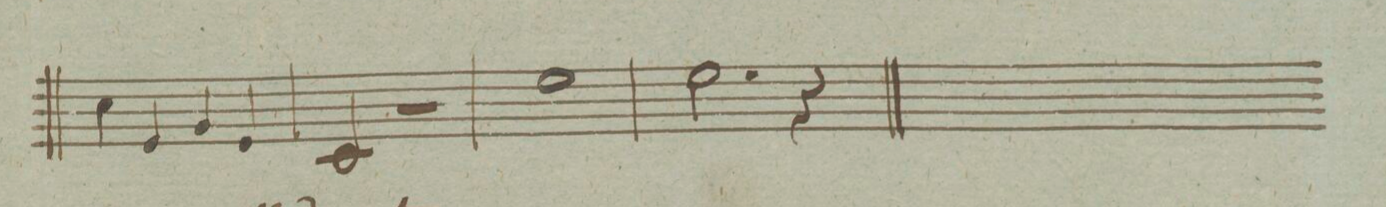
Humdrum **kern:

**kern	**dynam
*I"Clarinetto Primo in C. et B. _	*
*clefG2	*
*k[]	*
*met(c)	*
*M4/4	*
4cc\	.
4e/	.
4g/	.
4e/	.
=162	=162
2c/	.
2rb	.
=163	=163
1ee	.
=164	=164
2.ee\	.
4r	.
==	==
*-	*-
